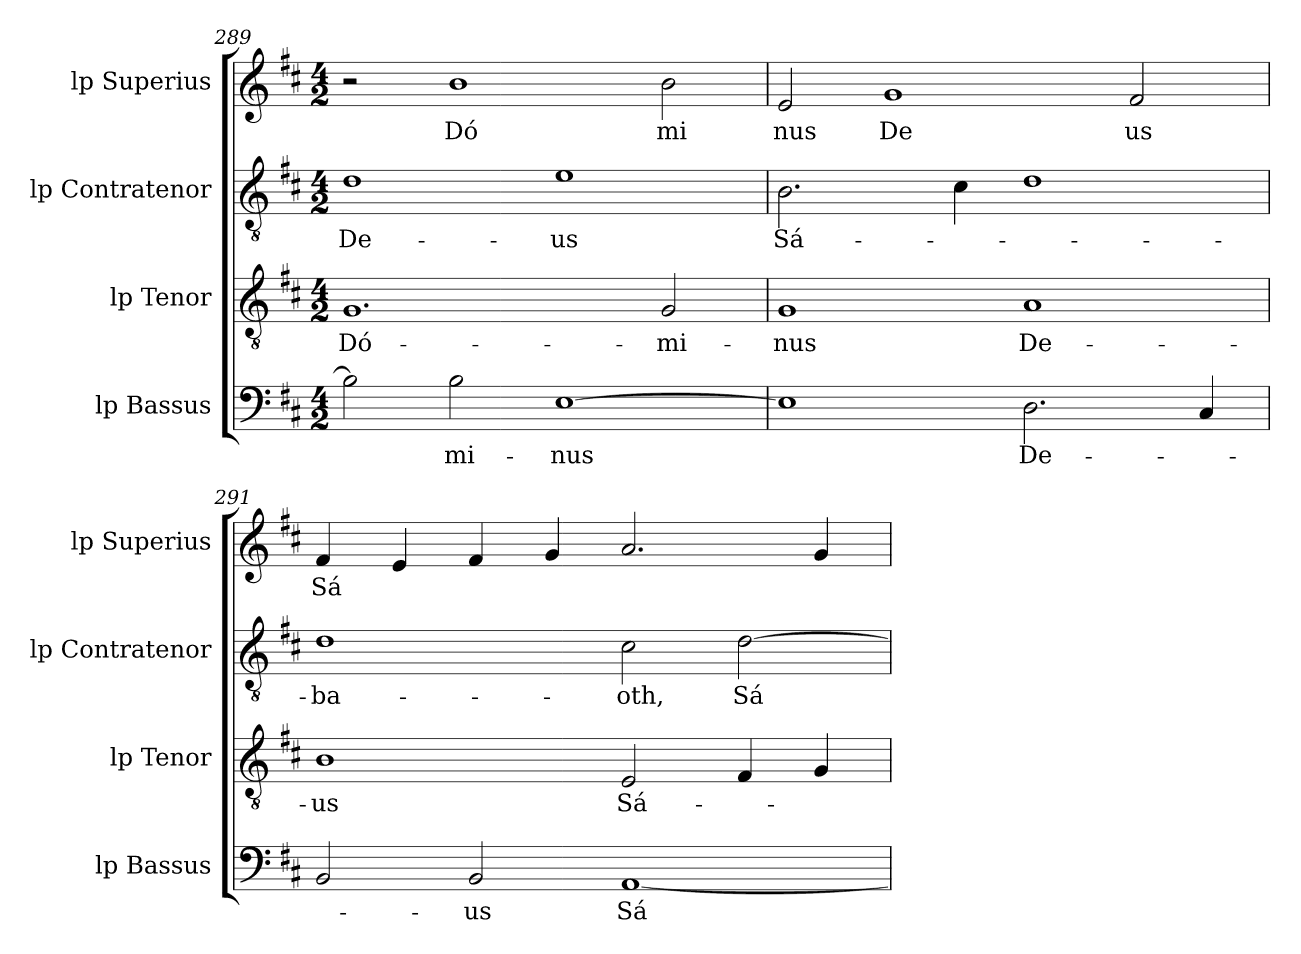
**kern	**text	**kern	**text	**kern	**text	**kern	**text
*part4	*part4	*part3	*part3	*part2	*part2	*part1	*part1
*staff4	*staff4	*staff3	*staff3	*staff2	*staff2	*staff1	*staff1
*I"lp Bassus	*	*I"lp Tenor	*	*I"lp Contratenor	*	*I"lp Superius	*
*I'lp Bassus	*	*I'lp Tenor	*	*I'lp Contratenor	*	*I'lp Superius	*
*clefF4	*	*clefGv2	*	*clefGv2	*	*clefG2	*
*k[f#c#]	*	*k[f#c#]	*	*k[f#c#]	*	*k[f#c#]	*
*D:	*	*D:	*	*D:	*	*D:	*
*M4/2	*	*M4/2	*	*M4/2	*	*M4/2	*
=289	=289	=289	=289	=289	=289	=289	=289
!	!	!	!LO:LY:b:cj	!	!LO:LY:b:cj	!	!
2B\]	.	1.G	Dó-	1d	De-	2r	.
!	!LO:LY:b:cj	!	!	!	!	!	!LO:LY:b:cj
2B\	-mi-	.	.	.	.	1b	Dó
!	!LO:LY:b:cj	!	!	!	!LO:LY:b:cj	!	!
[>1E	-nus	.	.	1e	-us	.	.
!	!	!	!LO:LY:b:cj	!	!	!	!LO:LY:b:cj
.	.	2G/	-mi-	.	.	2b\	mi
=290	=290	=290	=290	=290	=290	=290	=290
!	!	!	!LO:LY:b:cj	!	!LO:LY:b:cj	!	!LO:LY:b:cj
1E]	.	1G	-nus	2.B\	Sá-	2e/	nus
!	!	!	!	!	!	!	!LO:LY:b:cj
.	.	.	.	.	.	1g	De
.	.	.	.	4c#\	.	.	.
!	!LO:LY:b:cj	!	!LO:LY:b:cj	!	!	!	!
2.D\	De-	1A	De-	1d	.	.	.
!	!	!	!	!	!	!	!LO:LY:b:cj
.	.	.	.	.	.	2f#/	us
4C#/	.	.	.	.	.	.	.
=291	=291	=291	=291	=291	=291	=291	=291
!	!	!	!LO:LY:b:cj	!	!LO:LY:b:cj	!	!LO:LY:b:cj
2BB/	.	1B	-us	1d	-ba-	4f#/	Sá
.	.	.	.	.	.	4e/	.
!	!LO:LY:b:cj	!	!	!	!	!	!
2BB/	-us	.	.	.	.	4f#/	.
.	.	.	.	.	.	4g/	.
!	!LO:LY:b:cj	!	!LO:LY:b:cj	!	!LO:LY:b:cj	!	!
[<1AA	Sá-	2E/	Sá-	2c#\	-oth,	2.a/	.
!	!	!	!	!	!LO:LY:b:cj	!	!
.	.	4F#/	.	[>2d\	Sá-	.	.
.	.	4G/	.	.	.	4g/	.
=	=	=	=	=	=	=	=
*-	*-	*-	*-	*-	*-	*-	*-
